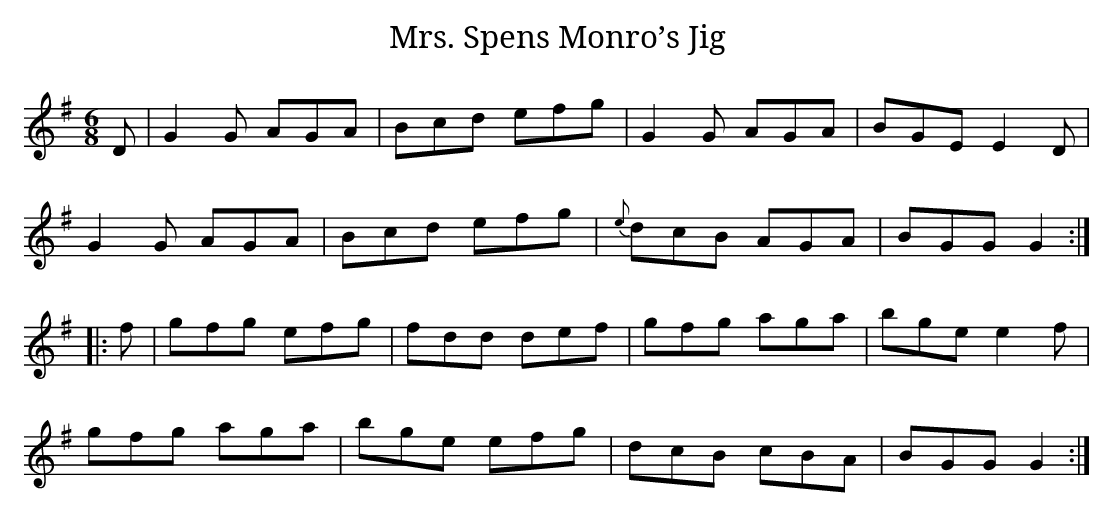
X:1
T:Mrs. Spens Monro’s Jig
M:6/8
L:1/8
K:G
D|G2G AGA|Bcd efg|G2G AGA|BGE E2D|
G2G AGA|Bcd efg|{e}dcB AGA|BGG G2:|
|:f|gfg efg|fdd def|gfg aga|bge e2f|
gfg aga |bge efg|dcB cBA|BGG G2:|]
